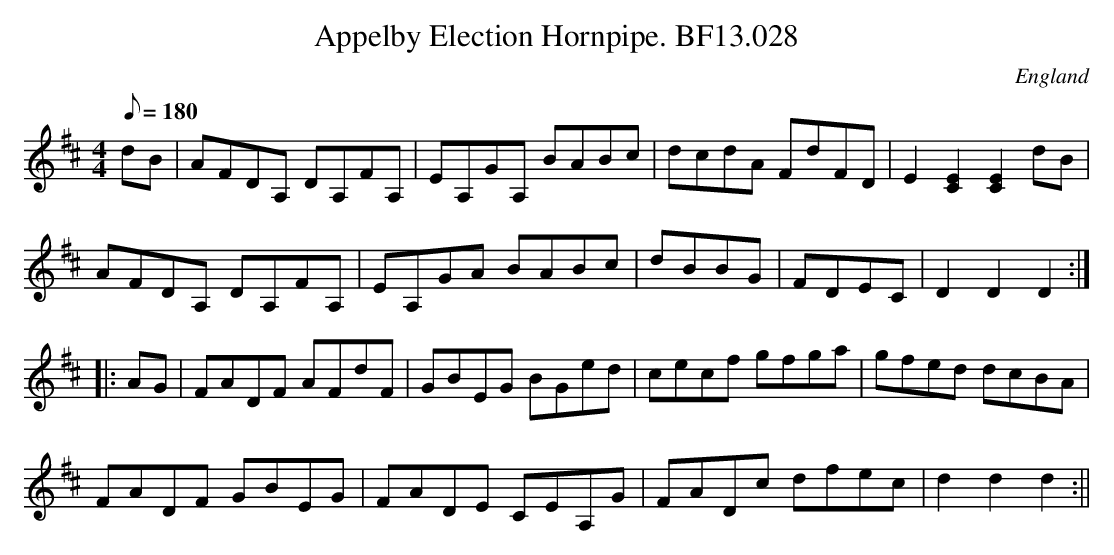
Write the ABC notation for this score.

X:1
T:Appelby Election Hornpipe. BF13.028
M:4/4
L:1/8
Q:180
O:England
K:D major
dB|AFDA, DA,FA,|EA,GA, BABc|dcdA  FdFD|E2[C2E2][C2E2]dB|!
AFDA, DA,FA,|EA,GA BABc|dBBG|FDEC|D2D2D2:|!
|:AG|FADF AFdF|GBEG BGed|cecf gfga|gfed dcBA|!
FADF GBEG|FADE CEA,G|FADc dfec|d2d2d2:||
